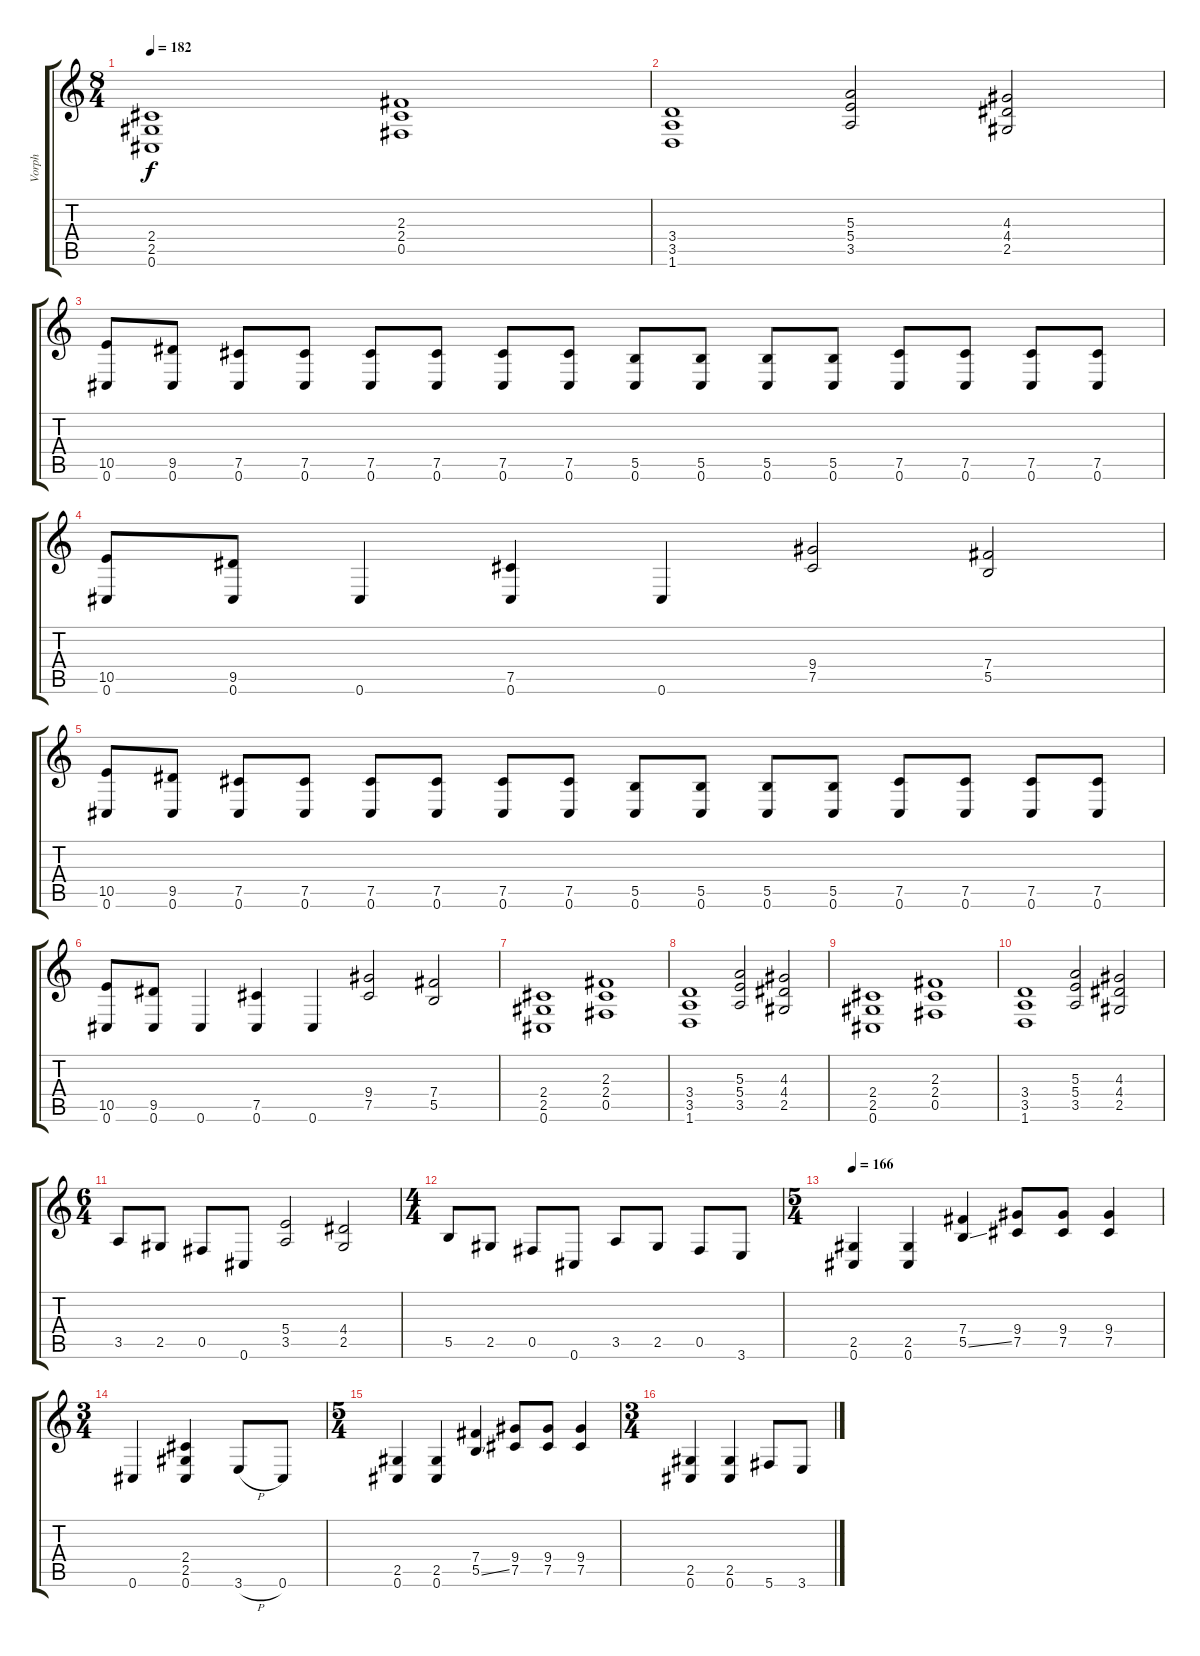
\track ("Vorph" "Vorph") {instrument distortionguitar}
\staff {score tabs}
\tuning (Db4 Ab3 E3 B2 Gb2 Db2) {hide}
\ts (8 4)
\tempo 182
\clef g2
\ks c
(2.4 2.5 0.6).1{dy f} (2.3 2.4 0.5).1 |
(3.4 3.5 1.6).1 (5.3 5.4 3.5).2 (4.3 4.4 2.5).2 |
(10.5 0.6).8 (9.5 0.6).8 (7.5 0.6).8 (7.5 0.6).8 (7.5 0.6).8 (7.5 0.6).8 (7.5 0.6).8 (7.5 0.6).8 (5.5 0.6).8 (5.5 0.6).8 (5.5 0.6).8 (5.5 0.6).8 (7.5 0.6).8 (7.5 0.6).8 (7.5 0.6).8 (7.5 0.6).8 |
(10.5 0.6).8 (9.5 0.6).8 0.6.4 (7.5 0.6).4 0.6.4 (9.4 7.5).2 (7.4 5.5).2 |
(10.5 0.6).8 (9.5 0.6).8 (7.5 0.6).8 (7.5 0.6).8 (7.5 0.6).8 (7.5 0.6).8 (7.5 0.6).8 (7.5 0.6).8 (5.5 0.6).8 (5.5 0.6).8 (5.5 0.6).8 (5.5 0.6).8 (7.5 0.6).8 (7.5 0.6).8 (7.5 0.6).8 (7.5 0.6).8 |
(10.5 0.6).8 (9.5 0.6).8 0.6.4 (7.5 0.6).4 0.6.4 (9.4 7.5).2 (7.4 5.5).2 |
(2.4 2.5 0.6).1 (2.3 2.4 0.5).1 |
(3.4 3.5 1.6).1 (5.3 5.4 3.5).2 (4.3 4.4 2.5).2 |
(2.4 2.5 0.6).1 (2.3 2.4 0.5).1 |
(3.4 3.5 1.6).1 (5.3 5.4 3.5).2 (4.3 4.4 2.5).2 |
\ts (6 4)
3.5.8 2.5.8 0.5.8 0.6.8 (5.4 3.5).2 (4.4 2.5).2 |
\ts (4 4)
5.5.8 2.5.8 0.5.8 0.6.8 3.5.8 2.5.8 0.5.8 3.6.8 |
\ts (5 4)
\tempo 166
(2.5 0.6).4 (2.5 0.6).4 (7.4 5.5{ss}).4 (9.4 7.5).8 (9.4 7.5).8 (9.4 7.5).4 |
\ts (3 4)
0.6.4 (2.4 2.5 0.6).4 3.6{h}.8 0.6.8 |
\ts (5 4)
(2.5 0.6).4 (2.5 0.6).4 (7.4 5.5{ss}).4 (9.4 7.5).8 (9.4 7.5).8 (9.4 7.5).4 |
\ts (3 4)
(2.5 0.6).4 (2.5 0.6).4 5.6.8 3.6.8
